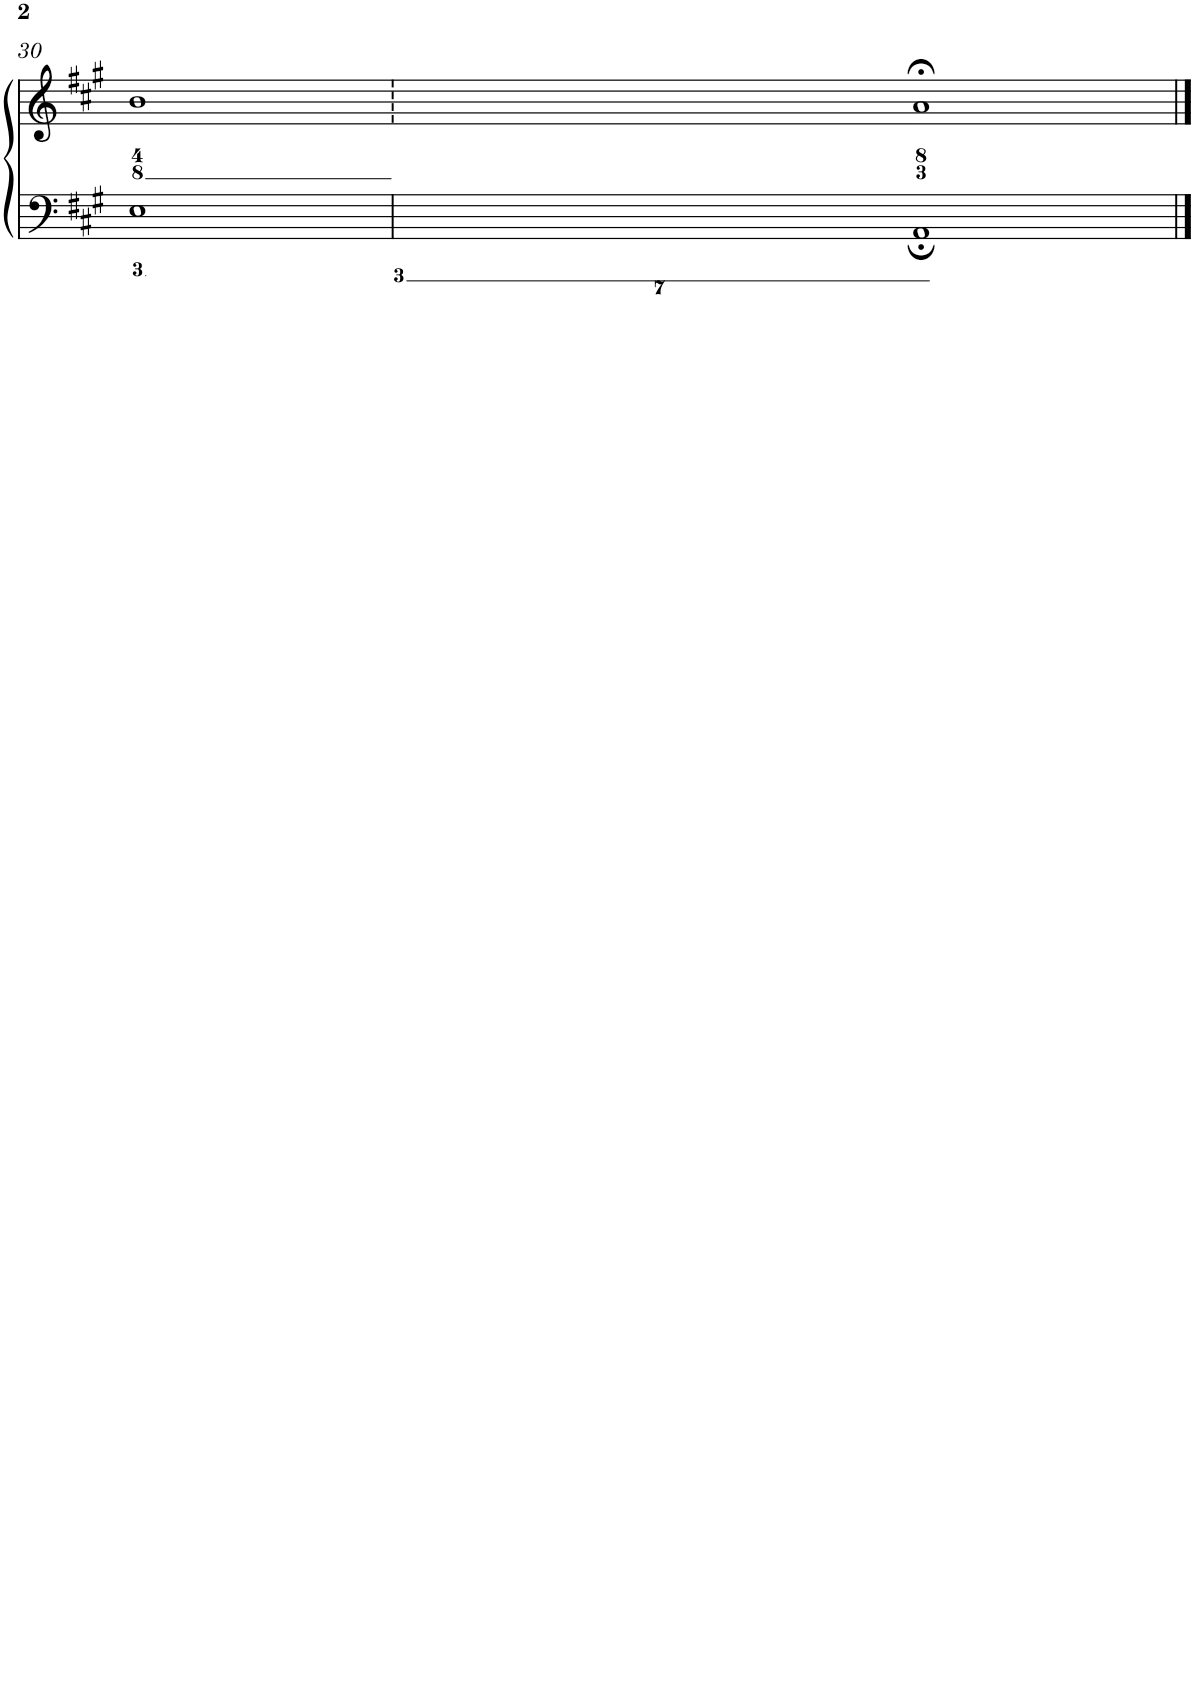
**kern	**kern
*part1	*part1
*staff2	*staff1
*I"Piano	*
*I'Pno.	*
!!LO:PB:g=z
*clefF4	*clefG2
*k[f#c#g#]	*k[f#c#g#]
*A:	*A:
*M4/4	*M4/4
*met(c)	*met(c)
=30	=30
1E	1b
=31	=31
1AA;	1a;<
==	==
*-	*-
